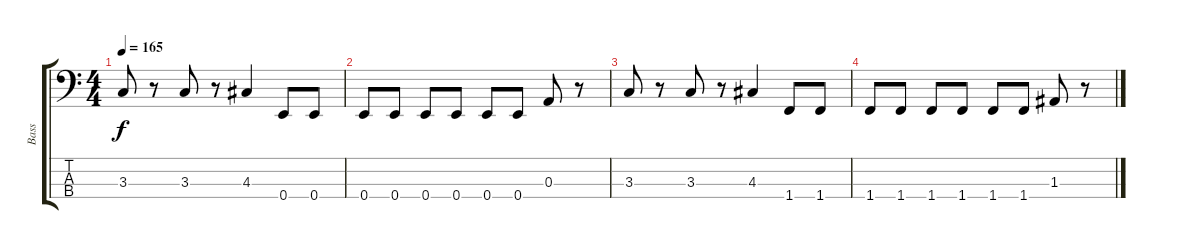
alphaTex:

\track ("Bass" "Bass") {instrument electricbasspick}
\staff {score tabs}
\tuning (G2 D2 A1 E1) {hide}
\ts (4 4)
\tempo 165
\clef f4
\ks c
3.3.8{dy f volume 8} r.8 3.3.8 r.8 4.3.4 0.4.8 0.4.8 |
0.4.8 0.4.8 0.4.8 0.4.8 0.4.8 0.4.8 0.3.8 r.8 |
3.3.8{volume 0} r.8 3.3.8 r.8 4.3.4 1.4.8 1.4.8 |
1.4.8 1.4.8 1.4.8 1.4.8 1.4.8 1.4.8 1.3.8 r.8
